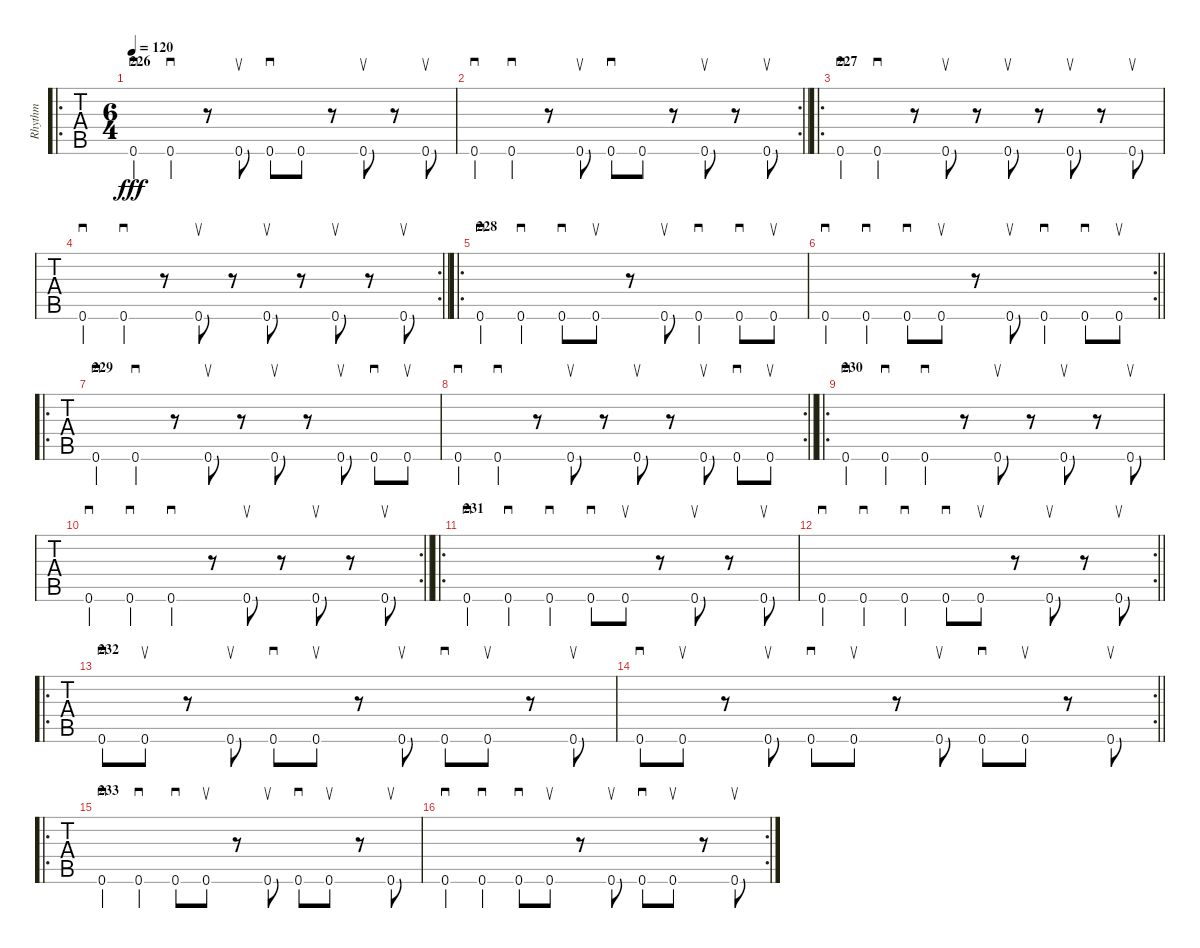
\track ("Rhythm" "Rhythm") {instrument acousticguitarsteel}
\staff {tabs}
\tuning (E4 B3 G3 D3 A2 E2) {hide}
\ro
\ts (6 4)
\section ("" "226")
\tempo 120
\clef g2
\ks c
0.6.4{sd dy fff instrument acousticguitarsteel} 0.6.4{sd} r.8 0.6.8{su} 0.6.8{sd} 0.6.8 r.8 0.6.8{su} r.8 0.6.8{su} |
\rc 2
\barLineRight lightlight
0.6.4{sd} 0.6.4{sd} r.8 0.6.8{su} 0.6.8{sd} 0.6.8 r.8 0.6.8{su} r.8 0.6.8{su} |
\ro
\section ("" "227")
0.6.4{sd} 0.6.4{sd} r.8 0.6.8{su} r.8 0.6.8{su} r.8 0.6.8{su} r.8 0.6.8{su} |
\rc 2
\barLineRight lightlight
0.6.4{sd} 0.6.4{sd} r.8 0.6.8{su} r.8 0.6.8{su} r.8 0.6.8{su} r.8 0.6.8{su} |
\ro
\section ("" "228")
0.6.4{sd} 0.6.4{sd} 0.6.8{sd} 0.6.8{su} r.8 0.6.8{su} 0.6.4{sd} 0.6.8{sd} 0.6.8{su} |
\rc 2
\barLineRight lightlight
0.6.4{sd} 0.6.4{sd} 0.6.8{sd} 0.6.8{su} r.8 0.6.8{su} 0.6.4{sd} 0.6.8{sd} 0.6.8{su} |
\ro
\section ("" "229")
0.6.4{sd} 0.6.4{sd} r.8 0.6.8{su} r.8 0.6.8{su} r.8 0.6.8{su} 0.6.8{sd} 0.6.8{su} |
\rc 2
\barLineRight lightlight
0.6.4{sd} 0.6.4{sd} r.8 0.6.8{su} r.8 0.6.8{su} r.8 0.6.8{su} 0.6.8{sd} 0.6.8{su} |
\ro
\section ("" "230")
0.6.4{sd} 0.6.4{sd} 0.6.4{sd} r.8 0.6.8{su} r.8 0.6.8{su} r.8 0.6.8{su} |
\rc 2
\barLineRight lightlight
0.6.4{sd} 0.6.4{sd} 0.6.4{sd} r.8 0.6.8{su} r.8 0.6.8{su} r.8 0.6.8{su} |
\ro
\section ("" "231")
0.6.4{sd} 0.6.4{sd} 0.6.4{sd} 0.6.8{sd} 0.6.8{su} r.8 0.6.8{su} r.8 0.6.8{su} |
\rc 2
\barLineRight lightlight
0.6.4{sd} 0.6.4{sd} 0.6.4{sd} 0.6.8{sd} 0.6.8{su} r.8 0.6.8{su} r.8 0.6.8{su} |
\ro
\section ("" "232")
0.6.8{sd} 0.6.8{su} r.8 0.6.8{su} 0.6.8{sd} 0.6.8{su} r.8 0.6.8{su} 0.6.8{sd} 0.6.8{su} r.8 0.6.8{su} |
\rc 2
\barLineRight lightlight
0.6.8{sd} 0.6.8{su} r.8 0.6.8{su} 0.6.8{sd} 0.6.8{su} r.8 0.6.8{su} 0.6.8{sd} 0.6.8{su} r.8 0.6.8{su} |
\ro
\section ("" "233")
0.6.4{sd} 0.6.4{sd} 0.6.8{sd} 0.6.8{su} r.8 0.6.8{su} 0.6.8{sd} 0.6.8{su} r.8 0.6.8{su} |
\rc 2
0.6.4{sd} 0.6.4{sd} 0.6.8{sd} 0.6.8{su} r.8 0.6.8{su} 0.6.8{sd} 0.6.8{su} r.8 0.6.8{su}
